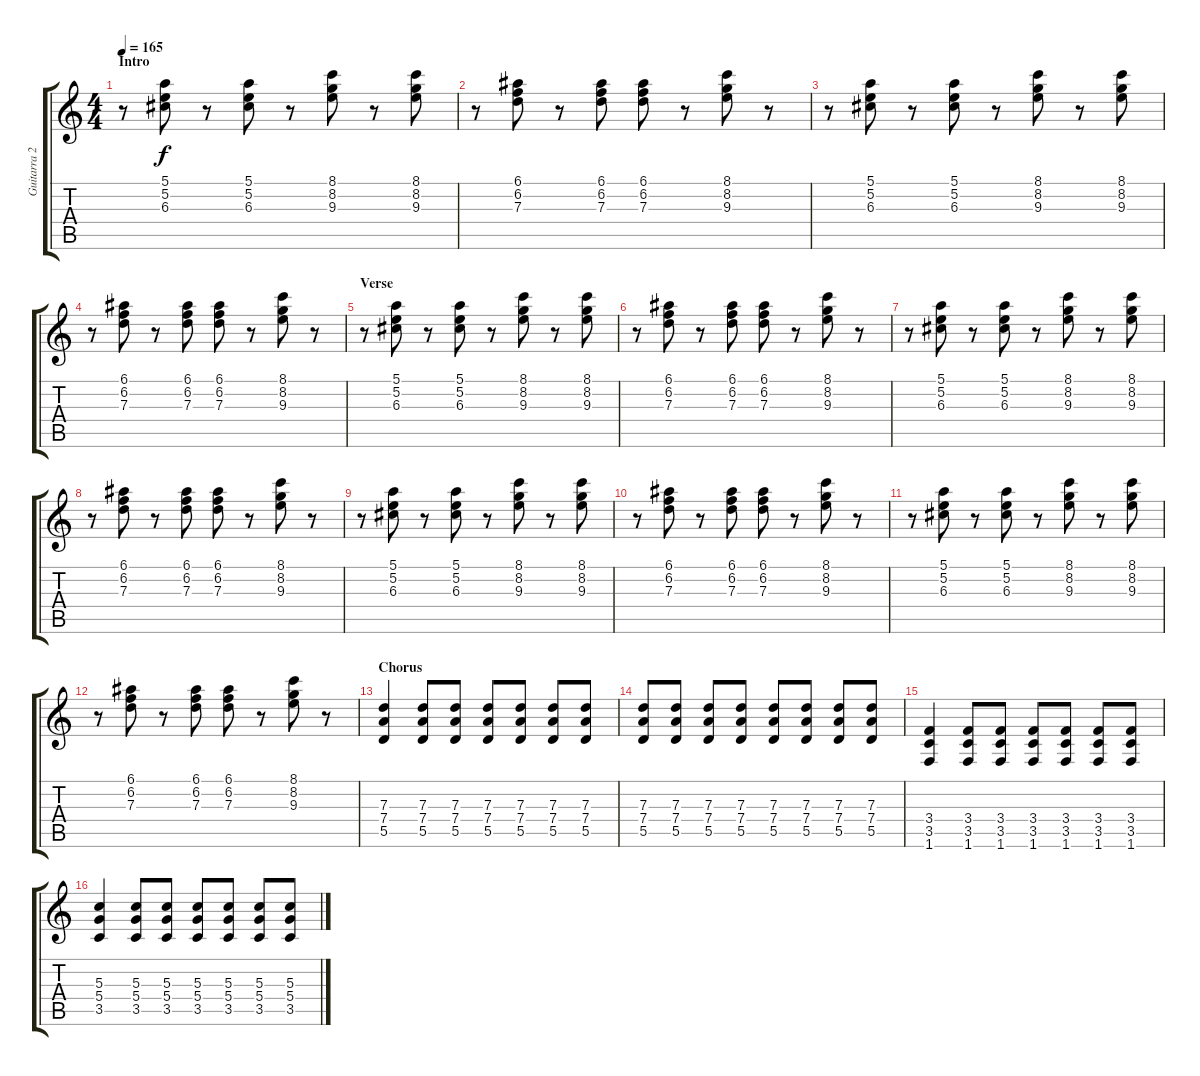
\track ("Guitarra 2 - Erik" "Guitarra 2") {instrument distortionguitar}
\staff {score tabs}
\tuning (E4 B3 G3 D3 A2 E2) {hide}
\ts (4 4)
\section ("" "Intro")
\tempo 165
\clef g2
\ks c
r.8{dy f} (5.1 5.2 6.3).8 r.8 (5.1 5.2 6.3).8 r.8 (8.1 8.2 9.3).8 r.8 (8.1 8.2 9.3).8 |
r.8 (6.1 6.2 7.3).8 r.8 (6.1 6.2 7.3).8 (6.1 6.2 7.3).8 r.8 (8.1 8.2 9.3).8 r.8 |
r.8 (5.1 5.2 6.3).8 r.8 (5.1 5.2 6.3).8 r.8 (8.1 8.2 9.3).8 r.8 (8.1 8.2 9.3).8 |
r.8 (6.1 6.2 7.3).8 r.8 (6.1 6.2 7.3).8 (6.1 6.2 7.3).8 r.8 (8.1 8.2 9.3).8 r.8 |
\section ("" "Verse")
r.8 (5.1 5.2 6.3).8 r.8 (5.1 5.2 6.3).8 r.8 (8.1 8.2 9.3).8 r.8 (8.1 8.2 9.3).8 |
r.8 (6.1 6.2 7.3).8 r.8 (6.1 6.2 7.3).8 (6.1 6.2 7.3).8 r.8 (8.1 8.2 9.3).8 r.8 |
r.8 (5.1 5.2 6.3).8 r.8 (5.1 5.2 6.3).8 r.8 (8.1 8.2 9.3).8 r.8 (8.1 8.2 9.3).8 |
r.8 (6.1 6.2 7.3).8 r.8 (6.1 6.2 7.3).8 (6.1 6.2 7.3).8 r.8 (8.1 8.2 9.3).8 r.8 |
r.8 (5.1 5.2 6.3).8 r.8 (5.1 5.2 6.3).8 r.8 (8.1 8.2 9.3).8 r.8 (8.1 8.2 9.3).8 |
r.8 (6.1 6.2 7.3).8 r.8 (6.1 6.2 7.3).8 (6.1 6.2 7.3).8 r.8 (8.1 8.2 9.3).8 r.8 |
r.8 (5.1 5.2 6.3).8 r.8 (5.1 5.2 6.3).8 r.8 (8.1 8.2 9.3).8 r.8 (8.1 8.2 9.3).8 |
r.8 (6.1 6.2 7.3).8 r.8 (6.1 6.2 7.3).8 (6.1 6.2 7.3).8 r.8 (8.1 8.2 9.3).8 r.8 |
\section ("" "Chorus")
(7.3 7.4 5.5).4 (7.3 7.4 5.5).8 (7.3 7.4 5.5).8 (7.3 7.4 5.5).8 (7.3 7.4 5.5).8 (7.3 7.4 5.5).8 (7.3 7.4 5.5).8 |
(7.3 7.4 5.5).8 (7.3 7.4 5.5).8 (7.3 7.4 5.5).8 (7.3 7.4 5.5).8 (7.3 7.4 5.5).8 (7.3 7.4 5.5).8 (7.3 7.4 5.5).8 (7.3 7.4 5.5).8 |
(3.4 3.5 1.6).4 (3.4 3.5 1.6).8 (3.4 3.5 1.6).8 (3.4 3.5 1.6).8 (3.4 3.5 1.6).8 (3.4 3.5 1.6).8 (3.4 3.5 1.6).8 |
(5.3 5.4 3.5).4 (5.3 5.4 3.5).8 (5.3 5.4 3.5).8 (5.3 5.4 3.5).8 (5.3 5.4 3.5).8 (5.3 5.4 3.5).8 (5.3 5.4 3.5).8
